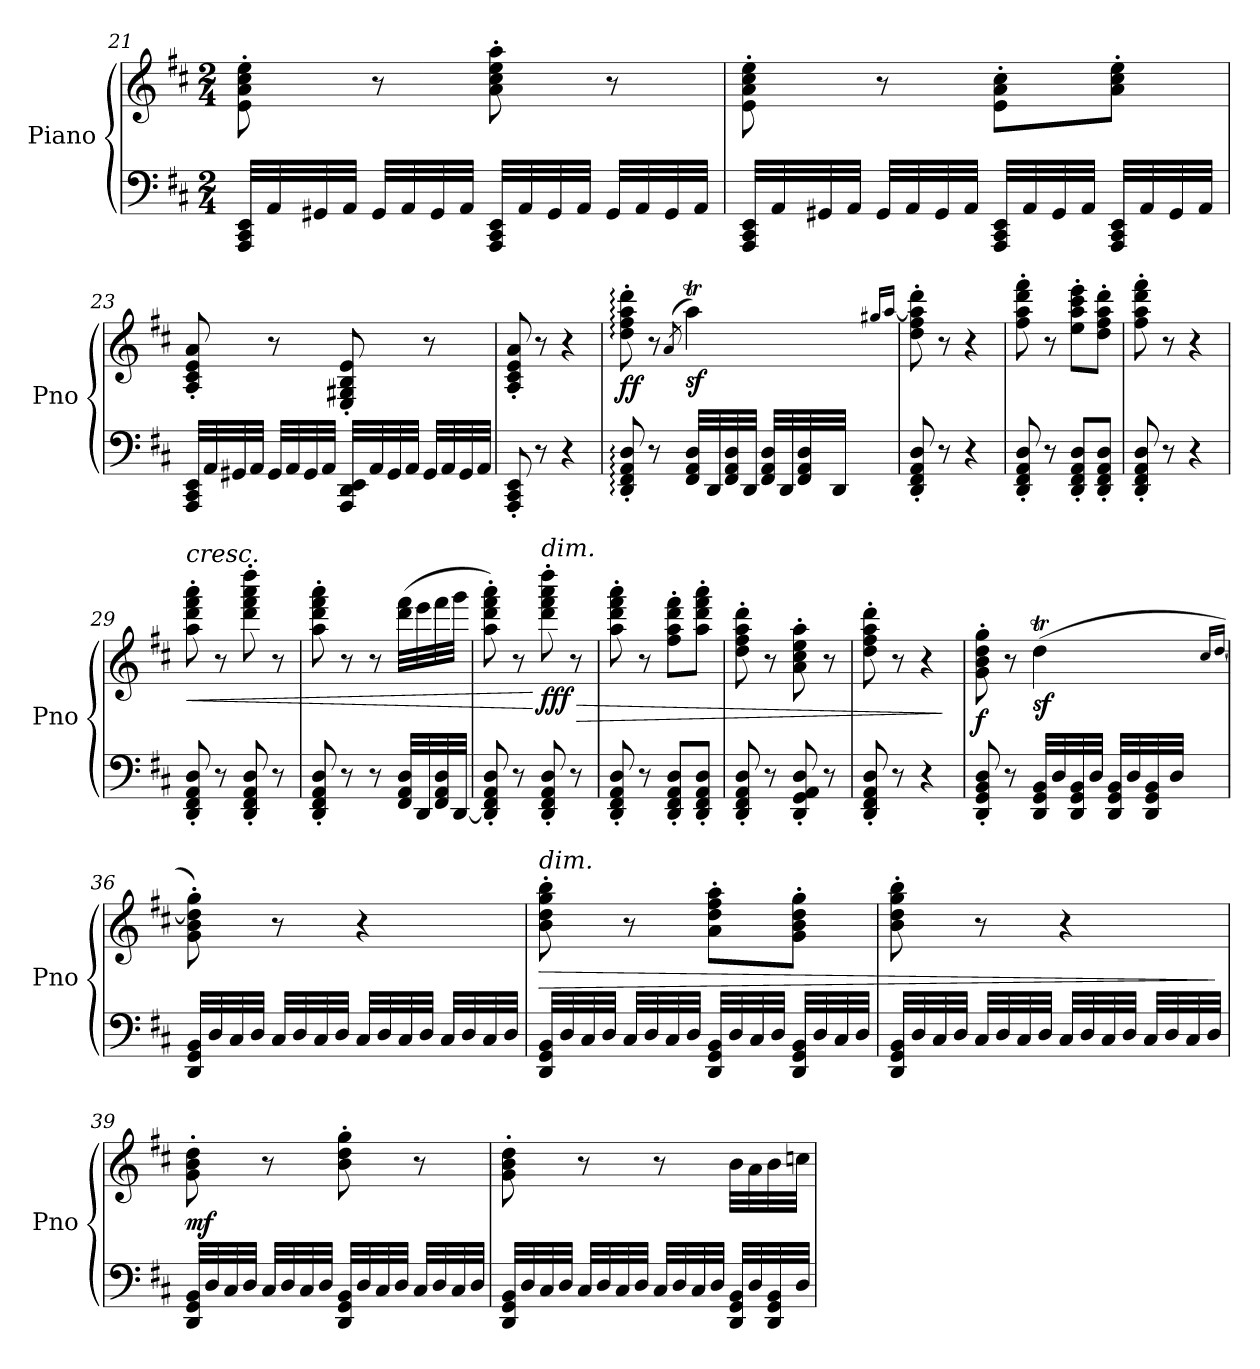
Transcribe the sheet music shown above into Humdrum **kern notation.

**kern	**kern	**dynam
*part1	*part1	*part1
*staff2	*staff1	*staff1/2
*I"Piano	*	*
*I'Pno	*	*
!!LO:LB:g=z
*clefF4	*clefG2	*
*k[f#c#]	*k[f#c#]	*
*M2/4	*M2/4	*
=21	=21	=21
32AAA/ 32CC#/ 32EE/LLL	8e\' 8a\' 8cc#\' 8ee\'	.
32AA/	.	.
32GG#X/	.	.
32AA/JJJ	.	.
32GG#/LLL	8r	.
32AA/	.	.
32GG#/	.	.
32AA/JJJ	.	.
32AAA/ 32CC#/ 32EE/LLL	8a\' 8cc#\' 8ee\' 8aa\'	.
32AA/	.	.
32GG#/	.	.
32AA/JJJ	.	.
32GG#/LLL	8r	.
32AA/	.	.
32GG#/	.	.
32AA/JJJ	.	.
=22	=22	=22
32AAA/ 32CC#/ 32EE/LLL	8e\' 8a\' 8cc#\' 8ee\'	.
32AA/	.	.
32GG#X/	.	.
32AA/JJJ	.	.
32GG#/LLL	8r	.
32AA/	.	.
32GG#/	.	.
32AA/JJJ	.	.
32AAA/ 32CC#/ 32EE/LLL	8e\' 8a\' 8cc#\'L	.
32AA/	.	.
32GG#/	.	.
32AA/JJJ	.	.
32AAA/ 32CC#/ 32EE/LLL	8a\' 8cc#\' 8ee\'J	.
32AA/	.	.
32GG#/	.	.
32AA/JJJ	.	.
!!LO:LB:g=z
=23	=23	=23
32AAA/ 32CC#/ 32EE/LLL	8A/' 8c#/' 8e/' 8a/'	.
32AA/	.	.
32GG#X/	.	.
32AA/JJJ	.	.
32GG#/LLL	8r	.
32AA/	.	.
32GG#/	.	.
32AA/JJJ	.	.
32AAA/ 32DD/ 32EE/LLL	8E/' 8G#X/' 8B/' 8e/'	.
32AA/	.	.
32GG#/	.	.
32AA/JJJ	.	.
32GG#/LLL	8r	.
32AA/	.	.
32GG#/	.	.
32AA/JJJ	.	.
=24	=24	=24
8AAA/' 8CC#/' 8EE/'	8A/' 8c#/' 8e/' 8a/'	.
8r	8r	.
4r	4r	.
=25	=25	=25
*	*^	*
!	!	!	!LO:DY:b
8DD/:' 8FF#/:' 8AA/:' 8D/:'	8dd\:' 8ff#\:' 8aa\:' 8ddd\:'	4ryy	ff
8r	8r	.	.
.	(8qa/	.	.
!	!	!	!LO:DY:b
32FF#/ 32AA/ 32D/LLL	4aaT\)	32a!yy	sf
32DD/	.	32bb!yy	.
32FF#/ 32AA/ 32D/	.	32aa!yy	.
32DD/JJJ	.	32bb!yy	.
32FF#/ 32AA/ 32D/LLL	.	32aa!yy	.
32DD/	.	32bb!yy	.
*	*	*Xtuplet	*
32FF#/ 32AA/ 32D/	.	48aa!yy	.
.	.	48gg#!yy	.
32DD/JJJ	.	.	.
.	.	[48aa!yy	.
*	*v	*v	*
.	16qgg#X/LL	.
.	[16qaa/JJ	.
=26	=26	=26
8DD/' 8FF#/' 8AA/' 8D/'	8dd\' 8ff#\' 8aa\]' 8ddd\'	.
8r	8r	.
4r	4r	.
!!LO:LB:g=z
=27	=27	=27
8DD/' 8FF#/' 8AA/' 8D/'	8ff#\' 8aa\' 8ddd\' 8fff#\'	.
8r	8r	.
8DD/' 8FF#/' 8AA/' 8D/'L	8ee\' 8aa\' 8ccc#\' 8eee\'L	.
8DD/' 8FF#/' 8AA/' 8D/'J	8dd\' 8ff#\' 8aa\' 8ddd\'J	.
=28	=28	=28
8DD/' 8FF#/' 8AA/' 8D/'	8ff#\' 8aa\' 8ddd\' 8fff#\'	.
8r	8r	.
4r	4r	.
=29	=29	=29
!	!LO:TX:a:i:t=cresc.	!
!	!	!LO:HP:b
8DD/' 8FF#/' 8AA/' 8D/'	8aa\' 8ddd\' 8fff#\' 8aaa\'	<
8r	8r	.
8DD/' 8FF#/' 8AA/' 8D/'	8ddd\' 8fff#\' 8aaa\' 8dddd\'	.
8r	8r	.
=30	=30	=30
8DD/' 8FF#/' 8AA/' 8D/'	8aa\' 8ddd\' 8fff#\' 8aaa\'	.
8r	8r	.
8r	8r	.
32FF#/ 32AA/ 32D/LLL	(32ddd\ 32fff#\LLL	.
32DD/	32eee\	.
32FF#/ 32AA/ 32D/	32fff#\	.
[32DD/JJJ	32ggg\JJJ	.
=31	=31	=31
8DD/]' 8FF#/' 8AA/' 8D/'	8aa\' 8ddd\' 8fff#\' 8aaa\')	.
8r	8r	.
!	!LO:TX:a:i:t=dim.	!
!	!	!LO:HP:n=1:b
!	!	!LO:DY:n=1:b
8DD/' 8FF#/' 8AA/' 8D/'	8ddd\' 8fff#\' 8aaa\' 8dddd\'	[ > fff
8r	8r	.
!!LO:PB:g=z
=32	=32	=32
8DD/' 8FF#/' 8AA/' 8D/'	8aa\' 8ddd\' 8fff#\' 8aaa\'	.
8r	8r	.
8DD/' 8FF#/' 8AA/' 8D/'L	8ff#\' 8aa\' 8ddd\' 8fff#\'L	.
8DD/' 8FF#/' 8AA/' 8D/'J	8aa\' 8ddd\' 8fff#\' 8aaa\'J	.
=33	=33	=33
8DD/' 8FF#/' 8AA/' 8D/'	8dd\' 8ff#\' 8aa\' 8ddd\'	.
8r	8r	.
8DD/' 8GG/' 8AA/' 8D/'	8a\' 8cc#\' 8ee\' 8aa\'	.
8r	8r	.
=34	=34	=34
8DD/' 8FF#/' 8AA/' 8D/'	8dd\' 8ff#\' 8aa\' 8ddd\'	.
8r	8r	.
4r	4r	.
.	.	]
=35	=35	=35
*	*^	*
!	!	!	!LO:DY:b
8DD/' 8GG/' 8BB/' 8D/'	8g\' 8b\' 8dd\' 8gg\'	4ryy	f
8r	8r	.	.
!	!	!	!LO:DY:b
32DD/ 32GG/ 32BB/LLL	(4ddT\	32dd!yy	sf
32D/	.	32ee!yy	.
32DD/ 32GG/ 32BB/	.	32dd!yy	.
32D/JJJ	.	32ee!yy	.
32DD/ 32GG/ 32BB/LLL	.	32dd!yy	.
32D/	.	32ee!yy	.
32DD/ 32GG/ 32BB/	.	48dd!yy	.
.	.	48cc#!yy	.
32D/JJJ	.	.	.
.	.	[48dd!yy	.
*	*v	*v	*
.	16qcc#/LL	.
.	[16qdd/JJ	.
!!LO:LB:g=z
=36	=36	=36
32DD/ 32GG/ 32BB/LLL	8g\' 8b\' 8dd\]' 8gg\')	.
32D/	.	.
32C#/	.	.
32D/JJJ	.	.
32C#/LLL	8r	.
32D/	.	.
32C#/	.	.
32D/JJJ	.	.
32C#/LLL	4r	.
32D/	.	.
32C#/	.	.
32D/JJJ	.	.
32C#/LLL	.	.
32D/	.	.
32C#/	.	.
32D/JJJ	.	.
=37	=37	=37
!	!LO:TX:a:i:t=dim.	!
!	!	!LO:HP:b
32DD/ 32GG/ 32BB/LLL	8b\' 8dd\' 8gg\' 8bb\'	>
32D/	.	.
32C#/	.	.
32D/JJJ	.	.
32C#/LLL	8r	.
32D/	.	.
32C#/	.	.
32D/JJJ	.	.
32DD/ 32GG/ 32BB/LLL	8a\' 8dd\' 8ff#\' 8aa\'L	.
32D/	.	.
32C#/	.	.
32D/JJJ	.	.
32DD/ 32GG/ 32BB/LLL	8g\' 8b\' 8dd\' 8gg\'J	.
32D/	.	.
32C#/	.	.
32D/JJJ	.	.
=38	=38	=38
32DD/ 32GG/ 32BB/LLL	8b\' 8dd\' 8gg\' 8bb\'	.
32D/	.	.
32C#/	.	.
32D/JJJ	.	.
32C#/LLL	8r	.
32D/	.	.
32C#/	.	.
32D/JJJ	.	.
32C#/LLL	4r	.
32D/	.	.
32C#/	.	.
32D/JJJ	.	.
32C#/LLL	.	.
32D/	.	.
32C#/	.	.
32D/JJJ	.	.
.	.	]
!!LO:LB:g=z
=39	=39	=39
!	!	!LO:DY:b
32DD/ 32GG/ 32BB/LLL	8g\' 8b\' 8dd\'	mf
32D/	.	.
32C#/	.	.
32D/JJJ	.	.
32C#/LLL	8r	.
32D/	.	.
32C#/	.	.
32D/JJJ	.	.
32DD/ 32GG/ 32BB/LLL	8b\' 8dd\' 8gg\'	.
32D/	.	.
32C#/	.	.
32D/JJJ	.	.
32C#/LLL	8r	.
32D/	.	.
32C#/	.	.
32D/JJJ	.	.
=40	=40	=40
32DD/ 32GG/ 32BB/LLL	8g\' 8b\' 8dd\'	.
32D/	.	.
32C#/	.	.
32D/JJJ	.	.
32C#/LLL	8r	.
32D/	.	.
32C#/	.	.
32D/JJJ	.	.
32C#/LLL	8r	.
32D/	.	.
32C#/	.	.
32D/JJJ	.	.
32DD/ 32GG/ 32BB/LLL	32b\LLL	.
32D/	32a\	.
32DD/ 32GG/ 32BB/	32b\	.
32D/JJJ	32ccn\JJJ	.
=	=	=
*-	*-	*-
